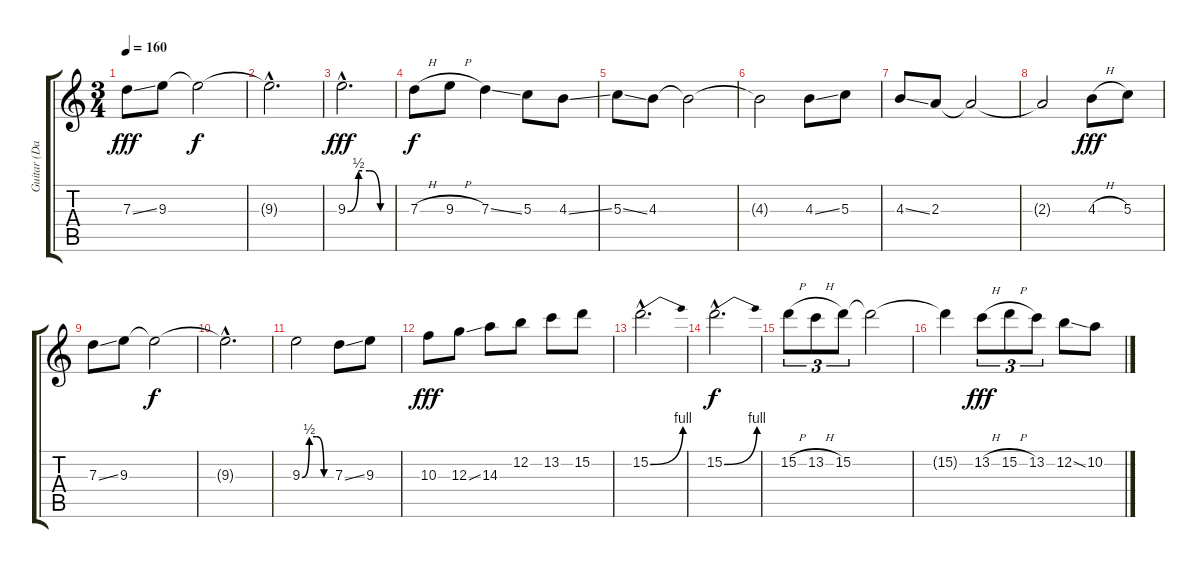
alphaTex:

\track ("Guitar (Dave)" "Guitar (Da") {instrument distortionguitar}
\staff {score tabs}
\tuning (E4 B3 G3 D3 A2 E2) {hide}
\ts (3 4)
\tempo 160
\clef g2
\ks c
7.3{ss}.8{dy fff volume 9 instrument distortionguitar} 9.3.8 9.3{t}.2{dy f} |
9.3{hac t}.2{d} |
9.3{be (custom 0 0 15 2 30 2 45 0 60 0) hac}.2{d dy fff} |
7.3{h}.8{dy f} 9.3{h}.8 7.3{ss}.4 5.3.8 4.3{ss}.8 |
5.3{ss}.8 4.3.8 4.3{t}.2 |
4.3{t}.2 4.3{ss}.8 5.3.8 |
4.3{ss}.8 2.3.8 2.3{t}.2 |
2.3{t}.2 4.3{h}.8{dy fff} 5.3.8 |
7.3{ss}.8 9.3.8 9.3{t}.2{dy f} |
9.3{hac t}.2{d} |
9.3{be (custom 0 0 15 2 30 2 45 0 60 0)}.2 7.3{ss}.8 9.3.8 |
10.3.8{dy fff} 12.3{ss}.8 14.3.8 12.2.8 13.2.8 15.2.8 |
15.2{be (bend 0 0 60 4) hac}.2{d} |
15.2{be (bend 0 0 60 4) hac}.2{d dy f} |
15.2{h}.8{tu (3 2)} 13.2{h}.8{tu (3 2)} 15.2.8{tu (3 2)} 15.2{t}.2 |
15.2{t}.4 13.2{h}.8{tu (3 2) dy fff} 15.2{h}.8{tu (3 2)} 13.2.8{tu (3 2)} 12.2{ss}.8 10.2{ss}.8
